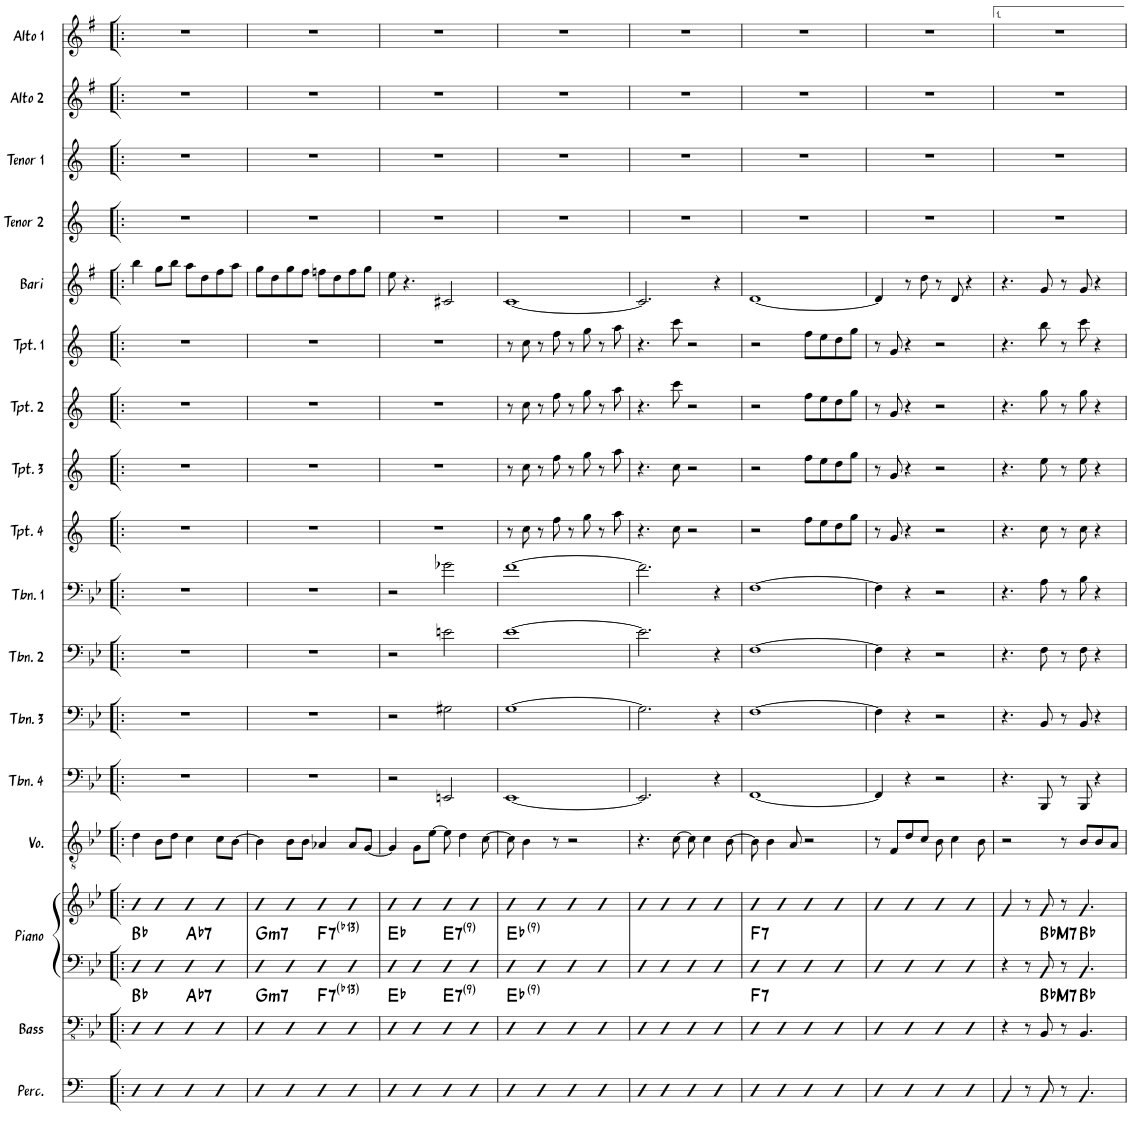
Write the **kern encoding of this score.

**kern	**kern	**harte	**kern	**kern	**harte	**kern	**kern	**kern	**kern	**kern	**kern	**kern	**kern	**kern	**kern	**kern	**kern	**kern	**kern
*part17	*part16	*part16	*part15	*part15	*part15	*part14	*part13	*part12	*part11	*part10	*part9	*part8	*part7	*part6	*part5	*part4	*part3	*part2	*part1
*staff18	*staff17	*	*staff16	*staff15	*	*staff14	*staff13	*staff12	*staff11	*staff10	*staff9	*staff8	*staff7	*staff6	*staff5	*staff4	*staff3	*staff2	*staff1
*I"Percussions	*I"Bass	*	*I"Piano	*	*	*I"Voice	*I"Trombone 4	*I"Trombone 3	*I"Trombone 2	*I"Trombone 1	*I"Trumpet 4	*I"Trumpet 3	*I"Trumpet 2	*I"Trumpet 1	*I"Baritone Sax	*I"Tenor Sax 2	*I"Tenor Sax 1	*I"Alto Sax 2	*I"Alto Sax 1
*I'Perc.	*I'Bass	*	*I'Piano	*	*	*I'Vo.	*I'Tbn. 4	*I'Tbn. 3	*I'Tbn. 2	*I'Tbn. 1	*I'Tpt. 4	*I'Tpt. 3	*I'Tpt. 2	*I'Tpt. 1	*I'Bari	*I'Tenor 2	*I'Tenor 1	*I'Alto 2	*I'Alto 1
!!LO:PB:g=z
*clefF4	*clefFv4	*	*clefF4	*clefG2	*	*clefGv2	*clefF4	*clefF4	*clefF4	*clefF4	*clefG2	*clefG2	*clefG2	*clefG2	*clefG2	*clefG2	*clefG2	*clefG2	*clefG2
*	*	*	*	*	*	*	*	*	*	*	*Trd1c2	*Trd1c2	*Trd1c2	*Trd1c2	*Trd12c21	*Trd8c14	*Trd8c14	*Trd5c9	*Trd5c9
*k[]	*k[b-e-]	*	*k[b-e-]	*k[b-e-]	*	*k[b-e-]	*k[b-e-]	*k[b-e-]	*k[b-e-]	*k[b-e-]	*k[]	*k[]	*k[]	*k[]	*k[f#]	*k[]	*k[]	*k[f#]	*k[f#]
*M2/2	*M2/2	*	*M2/2	*M2/2	*	*M2/2	*M2/2	*M2/2	*M2/2	*M2/2	*M2/2	*M2/2	*M2/2	*M2/2	*M2/2	*M2/2	*M2/2	*M2/2	*M2/2
*met(c|)	*met(c|)	*	*met(c|)	*met(c|)	*	*met(c|)	*met(c|)	*met(c|)	*met(c|)	*met(c|)	*met(c|)	*met(c|)	*met(c|)	*met(c|)	*met(c|)	*met(c|)	*met(c|)	*met(c|)	*met(c|)
=17!|:	=17!|:	=17!|:	=17!|:	=17!|:	=17!|:	=17!|:	=17!|:	=17!|:	=17!|:	=17!|:	=17!|:	=17!|:	=17!|:	=17!|:	=17!|:	=17!|:	=17!|:	=17!|:	=17!|:
4DD	4DD	Bb:maj	4DD	4DD	Bb:maj	4d\	1r	1r	1r	1r	1r	1r	1r	1r	4bb\	1r	1r	1r	1r
4DD	4DD	.	4DD	4DD	.	8B-\L	.	.	.	.	.	.	.	.	8gg\L	.	.	.	.
.	.	.	.	.	.	8d\J	.	.	.	.	.	.	.	.	8bb\J	.	.	.	.
!	!	!LO:H:kt=7	!	!	!LO:H:kt=7	!	!	!	!	!	!	!	!	!	!	!	!	!	!
4DD	4DD	Ab:7	4DD	4DD	Ab:7	4c\	.	.	.	.	.	.	.	.	8aa\L	.	.	.	.
.	.	.	.	.	.	.	.	.	.	.	.	.	.	.	8dd\	.	.	.	.
4DD	4DD	.	4DD	4DD	.	8c\L	.	.	.	.	.	.	.	.	8ff#\	.	.	.	.
.	.	.	.	.	.	[8B-\J	.	.	.	.	.	.	.	.	8aa\J	.	.	.	.
=18	=18	=18	=18	=18	=18	=18	=18	=18	=18	=18	=18	=18	=18	=18	=18	=18	=18	=18	=18
!	!	!LO:H:kt=m7	!	!	!LO:H:kt=m7	!	!	!	!	!	!	!	!	!	!	!	!	!	!
4DD	4DD	G:min7	4DD	4DD	G:min7	4B-\]	1r	1r	1r	1r	1r	1r	1r	1r	8gg\L	1r	1r	1r	1r
.	.	.	.	.	.	.	.	.	.	.	.	.	.	.	8dd\	.	.	.	.
4DD	4DD	.	4DD	4DD	.	8B-\L	.	.	.	.	.	.	.	.	8gg\	.	.	.	.
.	.	.	.	.	.	8B-\J	.	.	.	.	.	.	.	.	8ff#\J	.	.	.	.
!	!	!LO:H:kt=7	!	!	!LO:H:kt=7	!	!	!	!	!	!	!	!	!	!	!	!	!	!
4DD	4DD	F:7(b13)	4DD	4DD	F:7(b13)	4A-X/	.	.	.	.	.	.	.	.	8ffn\L	.	.	.	.
.	.	.	.	.	.	.	.	.	.	.	.	.	.	.	8dd\	.	.	.	.
4DD	4DD	.	4DD	4DD	.	8A-/L	.	.	.	.	.	.	.	.	8ff\	.	.	.	.
.	.	.	.	.	.	[8G/J	.	.	.	.	.	.	.	.	8gg\J	.	.	.	.
=19	=19	=19	=19	=19	=19	=19	=19	=19	=19	=19	=19	=19	=19	=19	=19	=19	=19	=19	=19
4DD	4DD	Eb:maj	4DD	4DD	Eb:maj	4G/]	2r	2r	2r	2r	1r	1r	1r	1r	8ee\	1r	1r	1r	1r
.	.	.	.	.	.	.	.	.	.	.	.	.	.	.	4.r	.	.	.	.
4DD	4DD	.	4DD	4DD	.	8G\L	.	.	.	.	.	.	.	.	.	.	.	.	.
.	.	.	.	.	.	[8e-\J	.	.	.	.	.	.	.	.	.	.	.	.	.
!	!	!LO:H:kt=7	!	!	!LO:H:kt=7	!	!	!	!	!	!	!	!	!	!	!	!	!	!
4DD	4DD	E:7(9)	4DD	4DD	E:7(9)	8e-\]	2EEn/	2G#X\	2en\	2g-X\	.	.	.	.	2c#X/	.	.	.	.
.	.	.	.	.	.	4d\	.	.	.	.	.	.	.	.	.	.	.	.	.
4DD	4DD	.	4DD	4DD	.	.	.	.	.	.	.	.	.	.	.	.	.	.	.
.	.	.	.	.	.	[8c\	.	.	.	.	.	.	.	.	.	.	.	.	.
=20	=20	=20	=20	=20	=20	=20	=20	=20	=20	=20	=20	=20	=20	=20	=20	=20	=20	=20	=20
4DD	4DD	Eb:maj(9)	4DD	4DD	Eb:maj(9)	8c\]	[1EE-	[1G	[1e-	[1f	8r	8r	8r	8r	[1c	1r	1r	1r	1r
.	.	.	.	.	.	4B-\	.	.	.	.	8cc\	8cc\	8cc\	8cc\	.	.	.	.	.
4DD	4DD	.	4DD	4DD	.	.	.	.	.	.	8r	8r	8r	8r	.	.	.	.	.
.	.	.	.	.	.	8r	.	.	.	.	8ff\	8ff\	8ff\	8ff\	.	.	.	.	.
4DD	4DD	.	4DD	4DD	.	2r	.	.	.	.	8r	8r	8r	8r	.	.	.	.	.
.	.	.	.	.	.	.	.	.	.	.	8gg\	8gg\	8gg\	8gg\	.	.	.	.	.
4DD	4DD	.	4DD	4DD	.	.	.	.	.	.	8r	8r	8r	8r	.	.	.	.	.
.	.	.	.	.	.	.	.	.	.	.	8aa\	8aa\	8aa\	8aa\	.	.	.	.	.
=21	=21	=21	=21	=21	=21	=21	=21	=21	=21	=21	=21	=21	=21	=21	=21	=21	=21	=21	=21
4DD	4DD	.	4DD	4DD	.	4.r	2.EE-/]	2.G\]	2.e-\]	2.f\]	4.r	4.r	4.r	4.r	2.c/]	1r	1r	1r	1r
4DD	4DD	.	4DD	4DD	.	.	.	.	.	.	.	.	.	.	.	.	.	.	.
.	.	.	.	.	.	[8c\	.	.	.	.	8cc\	8cc\	8ccc\	8ccc\	.	.	.	.	.
4DD	4DD	.	4DD	4DD	.	8c\]	.	.	.	.	2r	2r	2r	2r	.	.	.	.	.
.	.	.	.	.	.	4c\	.	.	.	.	.	.	.	.	.	.	.	.	.
4DD	4DD	.	4DD	4DD	.	.	4r	4r	4r	4r	.	.	.	.	4r	.	.	.	.
.	.	.	.	.	.	[8B-\	.	.	.	.	.	.	.	.	.	.	.	.	.
=22	=22	=22	=22	=22	=22	=22	=22	=22	=22	=22	=22	=22	=22	=22	=22	=22	=22	=22	=22
!	!	!LO:H:kt=7	!	!	!LO:H:kt=7	!	!	!	!	!	!	!	!	!	!	!	!	!	!
4DD	4DD	F:7	4DD	4DD	F:7	8B-\]	[1FF	[1F	[1F	[1F	2r	2r	2r	2r	[1d	1r	1r	1r	1r
.	.	.	.	.	.	4B-\	.	.	.	.	.	.	.	.	.	.	.	.	.
4DD	4DD	.	4DD	4DD	.	.	.	.	.	.	.	.	.	.	.	.	.	.	.
.	.	.	.	.	.	8A/	.	.	.	.	.	.	.	.	.	.	.	.	.
4DD	4DD	.	4DD	4DD	.	2r	.	.	.	.	8ff\L	8ff\L	8ff\L	8ff\L	.	.	.	.	.
.	.	.	.	.	.	.	.	.	.	.	8ee\	8ee\	8ee\	8ee\	.	.	.	.	.
4DD	4DD	.	4DD	4DD	.	.	.	.	.	.	8dd\	8dd\	8dd\	8dd\	.	.	.	.	.
.	.	.	.	.	.	.	.	.	.	.	8gg\J	8gg\J	8gg\J	8gg\J	.	.	.	.	.
=23	=23	=23	=23	=23	=23	=23	=23	=23	=23	=23	=23	=23	=23	=23	=23	=23	=23	=23	=23
4DD	4DD	.	4DD	4DD	.	8r	4FF/]	4F\]	4F\]	4F\]	8r	8r	8r	8r	4d/]	1r	1r	1r	1r
.	.	.	.	.	.	8F/L	.	.	.	.	8g/	8g/	8g/	8g/	.	.	.	.	.
4DD	4DD	.	4DD	4DD	.	8d/	4r	4r	4r	4r	4r	4r	4r	4r	8r	.	.	.	.
.	.	.	.	.	.	8c/J	.	.	.	.	.	.	.	.	8dd\	.	.	.	.
4DD	4DD	.	4DD	4DD	.	8B-\	2r	2r	2r	2r	2r	2r	2r	2r	8r	.	.	.	.
.	.	.	.	.	.	4c\	.	.	.	.	.	.	.	.	8d/	.	.	.	.
4DD	4DD	.	4DD	4DD	.	.	.	.	.	.	.	.	.	.	4r	.	.	.	.
.	.	.	.	.	.	8B-\	.	.	.	.	.	.	.	.	.	.	.	.	.
=24	=24	=24	=24	=24	=24	=24	=24	=24	=24	=24	=24	=24	=24	=24	=24	=24	=24	=24	=24
4BB/	4r	.	4r	4g/	.	2r	4.r	4.r	4.r	4.r	4.r	4.r	4.r	4.r	4.r	1r	1r	1r	1r
8r	8r	.	8r	8r	.	.	.	.	.	.	.	.	.	.	.	.	.	.	.
!	!	!LO:H:kt=M7	!	!	!LO:H:kt=M7	!	!	!	!	!	!	!	!	!	!	!	!	!	!
8BB/	8BBB-/	Bb:maj7	8BB-/	8g/	Bb:maj7	.	8BBB-/	8BB-/	8F\	8A\	8cc\	8ee\	8gg\	8bb\	8g/	.	.	.	.
8r	8r	.	8r	8r	.	8r	8r	8r	8r	8r	8r	8r	8r	8r	8r	.	.	.	.
4.BB/	4.BBB-/	Bb:maj	4.BB-/	4.g/	Bb:maj	8B-/L	8BBB-/	8BB-/	8F\	8B-\	8cc\	8ee\	8gg\	8ccc\	8g/	.	.	.	.
.	.	.	.	.	.	8B-/	4r	4r	4r	4r	4r	4r	4r	4r	4r	.	.	.	.
.	.	.	.	.	.	8A/J	.	.	.	.	.	.	.	.	.	.	.	.	.
=	=	=	=	=	=	=	=	=	=	=	=	=	=	=	=	=	=	=	=
*-	*-	*-	*-	*-	*-	*-	*-	*-	*-	*-	*-	*-	*-	*-	*-	*-	*-	*-	*-
